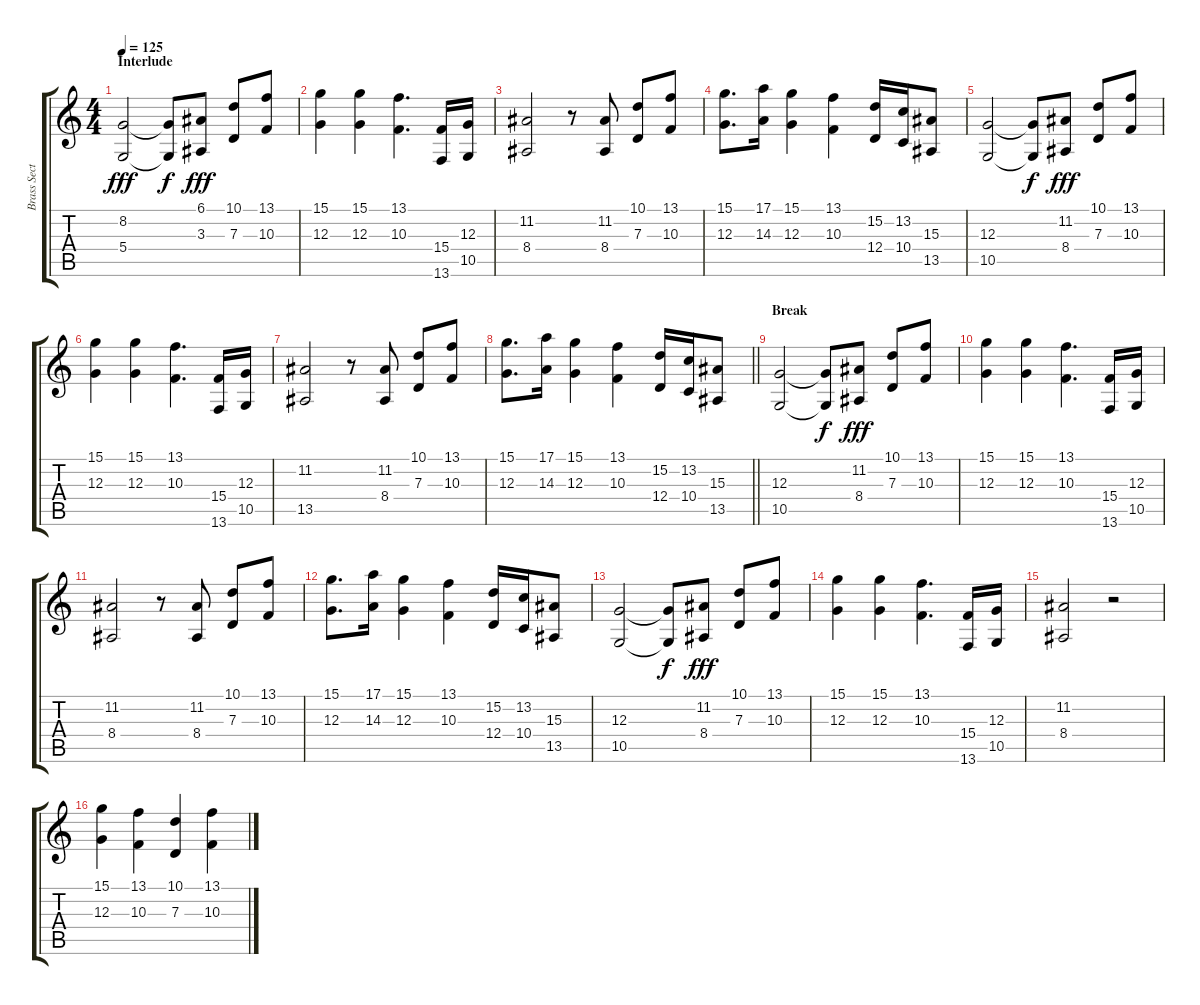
\track ("Brass Section" "Brass Sect") {instrument brasssection}
\staff {score tabs}
\tuning (E4 B3 G3 D3 A2 E2) {hide}
\ts (4 4)
\section ("" "Interlude")
\tempo 125
\clef g2
\ks c
(8.2 5.4).2{dy fff} (8.2{t} 5.4{t}).8{dy f} (6.1 3.3).8{dy fff} (10.1 7.3).8 (13.1 10.3).8 |
(15.1 12.3).4 (15.1 12.3).4 (13.1 10.3).4{d} (15.4 13.6).16 (12.3 10.5).16 |
(11.2 8.4).2 r.8 (11.2 8.4).8 (10.1 7.3).8 (13.1 10.3).8 |
(15.1 12.3).8{d} (17.1 14.3).16 (15.1 12.3).4 (13.1 10.3).4 (15.2 12.4).16 (13.2 10.4).16 (15.3 13.5).8 |
(12.3 10.5).2 (12.3{t} 10.5{t}).8{dy f} (11.2 8.4).8{dy fff} (10.1 7.3).8 (13.1 10.3).8 |
(15.1 12.3).4 (15.1 12.3).4 (13.1 10.3).4{d} (15.4 13.6).16 (12.3 10.5).16 |
(11.2 13.5).2 r.8 (11.2 8.4).8 (10.1 7.3).8 (13.1 10.3).8 |
\barLineRight lightlight
(15.1 12.3).8{d} (17.1 14.3).16 (15.1 12.3).4 (13.1 10.3).4 (15.2 12.4).16 (13.2 10.4).16 (15.3 13.5).8 |
\section ("" "Break")
(12.3 10.5).2 (12.3{t} 10.5{t}).8{dy f} (11.2 8.4).8{dy fff} (10.1 7.3).8 (13.1 10.3).8 |
(15.1 12.3).4 (15.1 12.3).4 (13.1 10.3).4{d} (15.4 13.6).16 (12.3 10.5).16 |
(11.2 8.4).2 r.8 (11.2 8.4).8 (10.1 7.3).8 (13.1 10.3).8 |
(15.1 12.3).8{d} (17.1 14.3).16 (15.1 12.3).4 (13.1 10.3).4 (15.2 12.4).16 (13.2 10.4).16 (15.3 13.5).8 |
(12.3 10.5).2 (12.3{t} 10.5{t}).8{dy f} (11.2 8.4).8{dy fff} (10.1 7.3).8 (13.1 10.3).8 |
(15.1 12.3).4 (15.1 12.3).4 (13.1 10.3).4{d} (15.4 13.6).16 (12.3 10.5).16 |
(11.2 8.4).2 r.2 |
(15.1 12.3).4 (13.1 10.3).4 (10.1 7.3).4 (13.1 10.3).4
